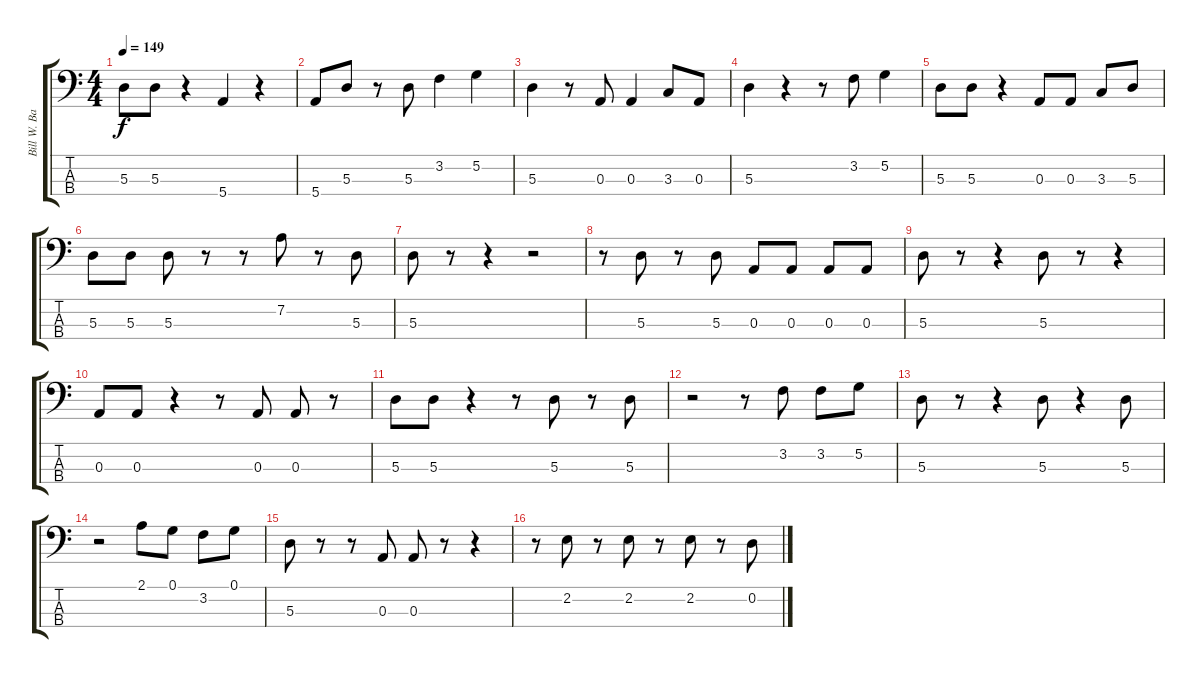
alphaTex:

\track ("Bill W. Bass" "Bill W. Ba") {instrument electricbassfinger}
\staff {score tabs}
\tuning (G2 D2 A1 E1) {hide}
\ts (4 4)
\tempo 149
\clef f4
\ks c
5.3.8{dy f} 5.3.8 r.4 5.4.4 r.4 |
5.4.8 5.3.8 r.8 5.3.8 3.2.4 5.2.4 |
5.3.4 r.8 0.3.8 0.3.4 3.3.8 0.3.8 |
5.3.4 r.4 r.8 3.2.8 5.2.4 |
5.3.8 5.3.8 r.4 0.3.8 0.3.8 3.3.8 5.3.8 |
5.3.8 5.3.8 5.3.8 r.8 r.8 7.2.8 r.8 5.3.8 |
5.3.8 r.8 r.4 r.2 |
r.8 5.3.8 r.8 5.3.8 0.3.8 0.3.8 0.3.8 0.3.8 |
5.3.8 r.8 r.4 5.3.8 r.8 r.4 |
0.3.8 0.3.8 r.4 r.8 0.3.8 0.3.8 r.8 |
5.3.8 5.3.8 r.4 r.8 5.3.8 r.8 5.3.8 |
r.2 r.8 3.2.8 3.2.8 5.2.8 |
5.3.8 r.8 r.4 5.3.8 r.4 5.3.8 |
r.2 2.1.8 0.1.8 3.2.8 0.1.8 |
5.3.8 r.8 r.8 0.3.8 0.3.8 r.8 r.4 |
r.8 2.2.8 r.8 2.2.8 r.8 2.2.8 r.8 0.2.8
